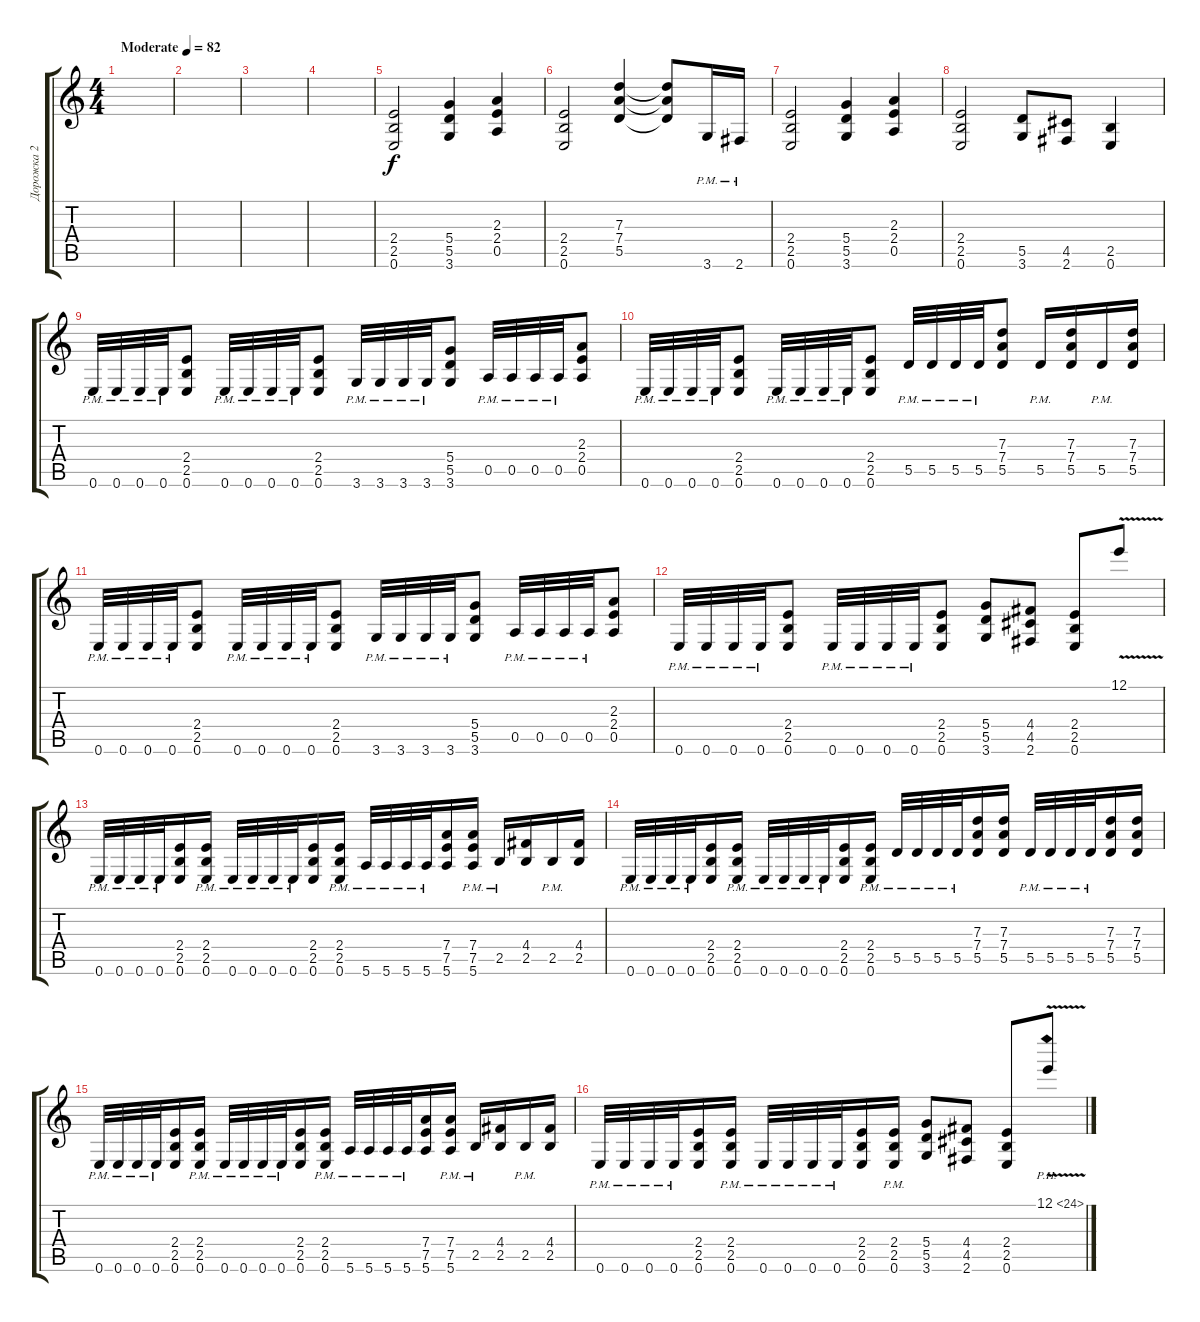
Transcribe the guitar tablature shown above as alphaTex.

\track ("Дорожка 2" "Дорожка 2") {instrument overdrivenguitar}
\staff {score tabs}
\tuning (E4 B3 G3 D3 A2 E2) {hide}
\ts (4 4)
\tempo (82 "Moderate")
\clef g2
\ks c
|
|
|
|
(2.4 2.5 0.6).2 (5.4 5.5 3.6).4 (2.3 2.4 0.5).4 |
(2.4 2.5 0.6).2 (7.3 7.4 5.5).4 (7.3{t} 7.4{t} 5.5{t}).8 3.6{pm}.16 2.6{pm}.16 |
(2.4 2.5 0.6).2 (5.4 5.5 3.6).4 (2.3 2.4 0.5).4 |
(2.4 2.5 0.6).2 (5.5 3.6).8 (4.5 2.6).8 (2.5 0.6).4 |
0.6{pm}.32 0.6{pm}.32 0.6{pm}.32 0.6{pm}.32 (2.4 2.5 0.6).8 0.6{pm}.32 0.6{pm}.32 0.6{pm}.32 0.6{pm}.32 (2.4 2.5 0.6).8 3.6{pm}.32 3.6{pm}.32 3.6{pm}.32 3.6{pm}.32 (5.4 5.5 3.6).8 0.5{pm}.32 0.5{pm}.32 0.5{pm}.32 0.5{pm}.32 (2.3 2.4 0.5).8 |
0.6{pm}.32 0.6{pm}.32 0.6{pm}.32 0.6{pm}.32 (2.4 2.5 0.6).8 0.6{pm}.32 0.6{pm}.32 0.6{pm}.32 0.6{pm}.32 (2.4 2.5 0.6).8 5.5{pm}.32 5.5{pm}.32 5.5{pm}.32 5.5{pm}.32 (7.3 7.4 5.5).8 5.5{pm}.16 (7.3 7.4 5.5).16 5.5{pm}.16 (7.3 7.4 5.5).16 |
0.6{pm}.32 0.6{pm}.32 0.6{pm}.32 0.6{pm}.32 (2.4 2.5 0.6).8 0.6{pm}.32 0.6{pm}.32 0.6{pm}.32 0.6{pm}.32 (2.4 2.5 0.6).8 3.6{pm}.32 3.6{pm}.32 3.6{pm}.32 3.6{pm}.32 (5.4 5.5 3.6).8 0.5{pm}.32 0.5{pm}.32 0.5{pm}.32 0.5{pm}.32 (2.3 2.4 0.5).8 |
0.6{pm}.32 0.6{pm}.32 0.6{pm}.32 0.6{pm}.32 (2.4 2.5 0.6).8 0.6{pm}.32 0.6{pm}.32 0.6{pm}.32 0.6{pm}.32 (2.4 2.5 0.6).8 (5.4 5.5 3.6).8 (4.4 4.5 2.6).8 (2.4 2.5 0.6).8 12.1{v}.8 |
0.6{pm}.32 0.6{pm}.32 0.6{pm}.32 0.6{pm}.32 (2.4 2.5 0.6).16 (2.4{pm} 2.5{pm} 0.6{pm}).16 0.6{pm}.32 0.6{pm}.32 0.6{pm}.32 0.6{pm}.32 (2.4 2.5 0.6).16 (2.4{pm} 2.5{pm} 0.6{pm}).16 5.6{pm}.32 5.6{pm}.32 5.6{pm}.32 5.6{pm}.32 (7.4 7.5 5.6).16 (7.4{pm} 7.5{pm} 5.6{pm}).16 2.5{pm}.16 (4.4 2.5).16 2.5{pm}.16 (4.4 2.5).16 |
0.6{pm}.32 0.6{pm}.32 0.6{pm}.32 0.6{pm}.32 (2.4 2.5 0.6).16 (2.4{pm} 2.5{pm} 0.6{pm}).16 0.6{pm}.32 0.6{pm}.32 0.6{pm}.32 0.6{pm}.32 (2.4 2.5 0.6).16 (2.4{pm} 2.5{pm} 0.6{pm}).16 5.5{pm}.32 5.5{pm}.32 5.5{pm}.32 5.5{pm}.32 (7.3 7.4 5.5).16 (7.3 7.4 5.5).16 5.5{pm}.32 5.5{pm}.32 5.5{pm}.32 5.5{pm}.32 (7.3 7.4 5.5).16 (7.3 7.4 5.5).16 |
0.6{pm}.32 0.6{pm}.32 0.6{pm}.32 0.6{pm}.32 (2.4 2.5 0.6).16 (2.4{pm} 2.5{pm} 0.6{pm}).16 0.6{pm}.32 0.6{pm}.32 0.6{pm}.32 0.6{pm}.32 (2.4 2.5 0.6).16 (2.4{pm} 2.5{pm} 0.6{pm}).16 5.6{pm}.32 5.6{pm}.32 5.6{pm}.32 5.6{pm}.32 (7.4 7.5 5.6).16 (7.4{pm} 7.5{pm} 5.6{pm}).16 2.5{pm}.16 (4.4 2.5).16 2.5{pm}.16 (4.4 2.5).16 |
0.6{pm}.32 0.6{pm}.32 0.6{pm}.32 0.6{pm}.32 (2.4 2.5 0.6).16 (2.4{pm} 2.5{pm} 0.6{pm}).16 0.6{pm}.32 0.6{pm}.32 0.6{pm}.32 0.6{pm}.32 (2.4 2.5 0.6).16 (2.4{pm} 2.5{pm} 0.6{pm}).16 (5.4 5.5 3.6).8 (4.4 4.5 2.6).8 (2.4 2.5 0.6).8 12.1{ph 12 v}.8
